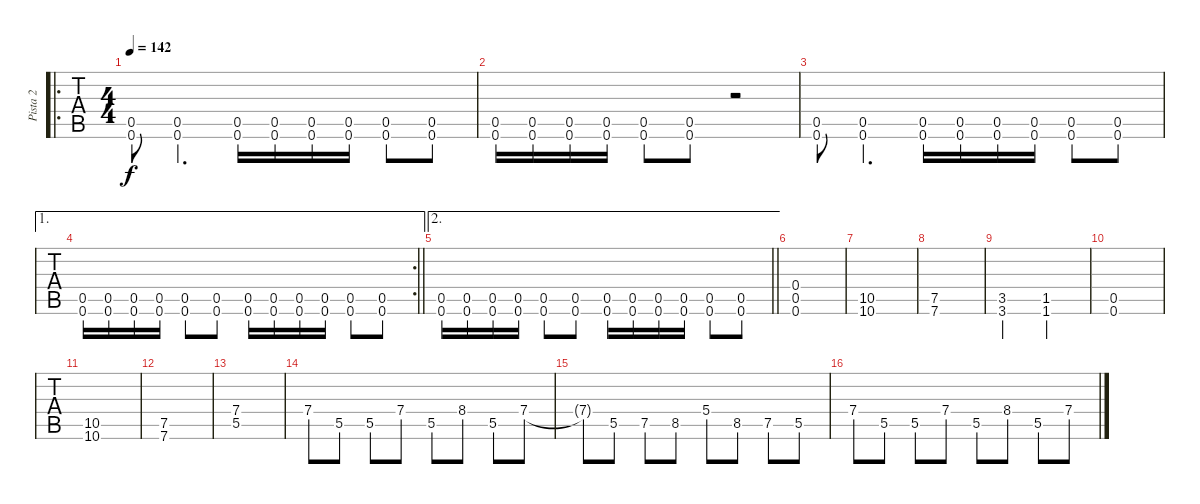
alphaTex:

\track ("Pista 2" "Pista 2") {instrument overdrivenguitar}
\staff {tabs}
\tuning (D4 A3 F3 C3 G2 C2) {hide}
\ro
\ts (4 4)
\tempo 142
\clef g2
\ks c
(0.5 0.6).8{dy f} (0.5 0.6).4{d} (0.5 0.6).16 (0.5 0.6).16 (0.5 0.6).16 (0.5 0.6).16 (0.5 0.6).8 (0.5 0.6).8 |
(0.5 0.6).16 (0.5 0.6).16 (0.5 0.6).16 (0.5 0.6).16 (0.5 0.6).8 (0.5 0.6).8 r.2 |
(0.5 0.6).8 (0.5 0.6).4{d} (0.5 0.6).16 (0.5 0.6).16 (0.5 0.6).16 (0.5 0.6).16 (0.5 0.6).8 (0.5 0.6).8 |
\ae 1
\rc 2
\barLineRight lightlight
(0.5 0.6).16 (0.5 0.6).16 (0.5 0.6).16 (0.5 0.6).16 (0.5 0.6).8 (0.5 0.6).8 (0.5 0.6).16 (0.5 0.6).16 (0.5 0.6).16 (0.5 0.6).16 (0.5 0.6).8 (0.5 0.6).8 |
\ae 2
\barLineRight lightlight
(0.5 0.6).16 (0.5 0.6).16 (0.5 0.6).16 (0.5 0.6).16 (0.5 0.6).8 (0.5 0.6).8 (0.5 0.6).16 (0.5 0.6).16 (0.5 0.6).16 (0.5 0.6).16 (0.5 0.6).8 (0.5 0.6).8 |
\section ("" "")
(0.4 0.5 0.6).1 |
(10.5 10.6).1 |
(7.5 7.6).1 |
(3.5 3.6).2 (1.5 1.6).2 |
(0.5 0.6).1 |
(10.5 10.6).1 |
(7.5 7.6).1 |
(7.4 5.5).1 |
7.4.8 5.5.8 5.5.8 7.4.8 5.5.8 8.4.8 5.5.8 7.4.8 |
7.4{t}.8 5.5.8 7.5.8 8.5.8 5.4.8 8.5.8 7.5.8 5.5.8 |
7.4.8 5.5.8 5.5.8 7.4.8 5.5.8 8.4.8 5.5.8 7.4.8
